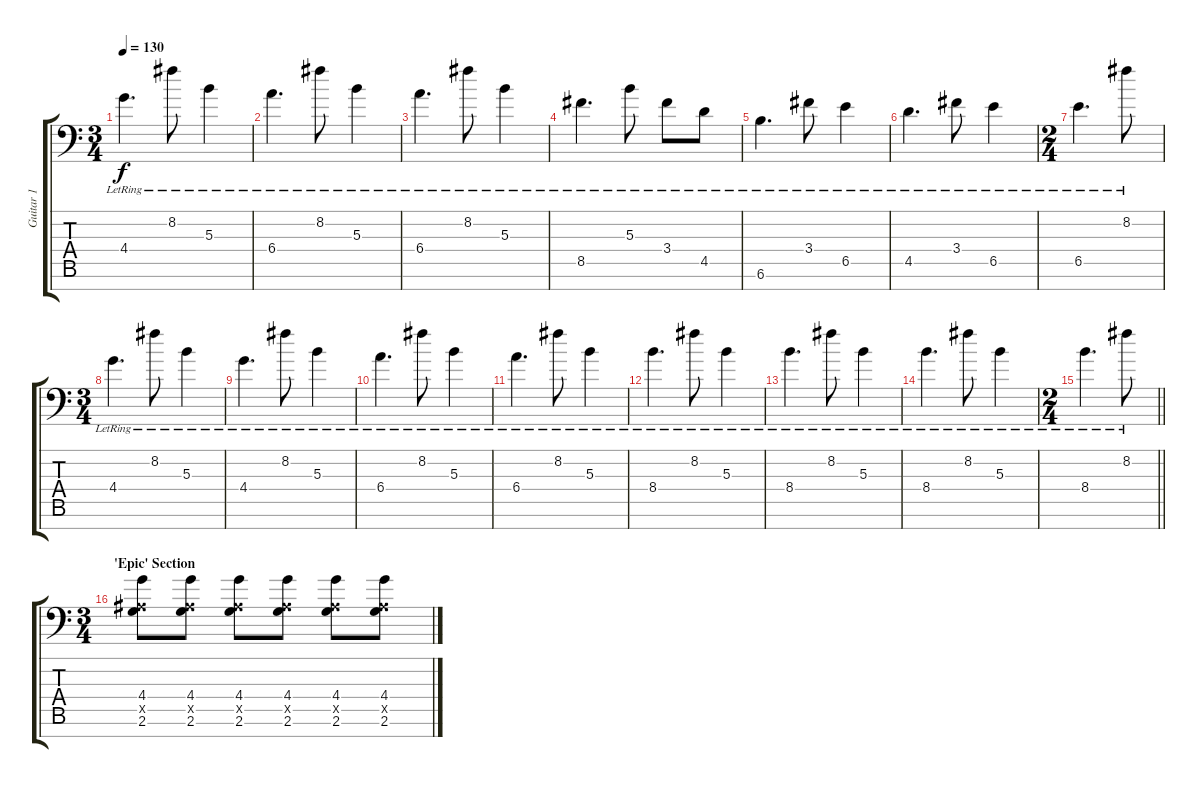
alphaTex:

\track ("Guitar 1" "Guitar 1") {instrument distortionguitar}
\staff {score tabs}
\tuning (Eb4 Bb3 Gb3 Eb3 Bb2 F2 Ab1) {hide}
\ts (3 4)
\tempo 130
\clef f4
\ks c
4.4{lr}.4{d dy f} 8.2{lr}.8 5.3{lr}.4 |
6.4{lr}.4{d} 8.2{lr}.8 5.3{lr}.4 |
6.4{lr}.4{d} 8.2{lr}.8 5.3{lr}.4 |
8.5{lr}.4{d} 5.3{lr}.8 3.4{lr}.8 4.5{lr}.8 |
6.6{lr}.4{d} 3.4{lr}.8 6.5{lr}.4 |
4.5{lr}.4{d} 3.4{lr}.8 6.5{lr}.4 |
\ts (2 4)
6.5{lr}.4{d} 8.2{lr}.8 |
\ts (3 4)
4.4{lr}.4{d} 8.2{lr}.8 5.3{lr}.4 |
4.4{lr}.4{d} 8.2{lr}.8 5.3{lr}.4 |
6.4{lr}.4{d} 8.2{lr}.8 5.3{lr}.4 |
6.4{lr}.4{d} 8.2{lr}.8 5.3{lr}.4 |
8.4{lr}.4{d} 8.2{lr}.8 5.3{lr}.4 |
8.4{lr}.4{d} 8.2{lr}.8 5.3{lr}.4 |
8.4{lr}.4{d volume 4} 8.2{lr}.8 5.3{lr}.4 |
\ts (2 4)
\barLineRight lightlight
8.4{lr}.4{d} 8.2{lr}.8 |
\ts (3 4)
\section ("" "'Epic' Section")
(4.4 0.5{x} 2.6).8{volume 13 instrument distortionguitar} (4.4 0.5{x} 2.6).8 (4.4 0.5{x} 2.6).8 (4.4 0.5{x} 2.6).8 (4.4 0.5{x} 2.6).8 (4.4 0.5{x} 2.6).8
